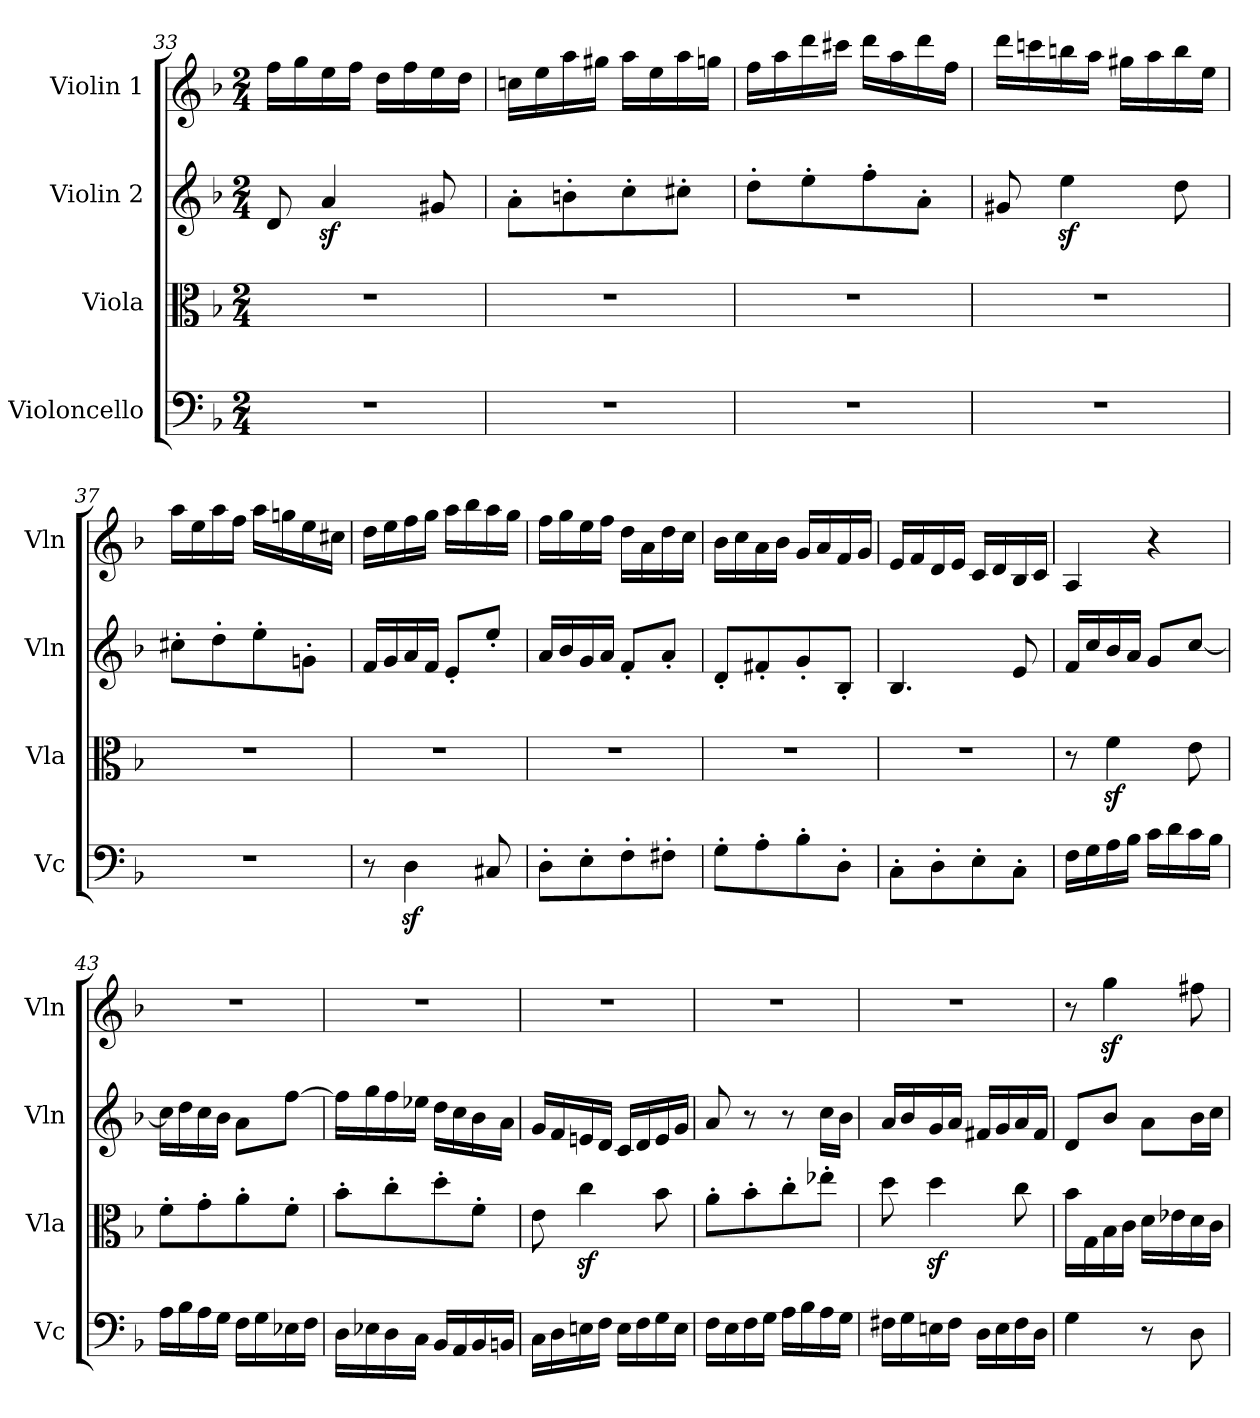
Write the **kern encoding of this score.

**kern	**kern	**kern	**kern
*part4	*part3	*part2	*part1
*staff4	*staff3	*staff2	*staff1
*I"Violoncello	*I"Viola	*I"Violin 2	*I"Violin 1
*I'Vc	*I'Vla	*I'Vln	*I'Vln
!!LO:LB:g=z
*clefF4	*clefC3	*clefG2	*clefG2
*k[b-]	*k[b-]	*k[b-]	*k[b-]
*M2/4	*M2/4	*M2/4	*M2/4
=33	=33	=33	=33
2r	2r	8d/	16ff\LL
.	.	.	16gg\
.	.	4az</	16ee\
.	.	.	16ff\JJ
.	.	.	16dd\LL
.	.	.	16ff\
.	.	8g#X/	16ee\
.	.	.	16dd\JJ
=34	=34	=34	=34
2r	2r	8a'\L	16ccn\LL
.	.	.	16ee\
.	.	8bn'\	16aa\
.	.	.	16gg#X\JJ
.	.	8cc'\	16aa\LL
.	.	.	16ee\
.	.	8cc#X'\J	16aa\
.	.	.	16ggn\JJ
=35	=35	=35	=35
2r	2r	8dd'\L	16ff\LL
.	.	.	16aa\
.	.	8ee'\	16ddd\
.	.	.	16ccc#X\JJ
.	.	8ff'\	16ddd\LL
.	.	.	16aa\
.	.	8a'\J	16ddd\
.	.	.	16ff\JJ
=36	=36	=36	=36
2r	2r	8g#X/	16ddd\LL
.	.	.	16cccn\
.	.	4eez<\	16bbn\
.	.	.	16aa\JJ
.	.	.	16gg#X\LL
.	.	.	16aa\
.	.	8dd\	16bb\
.	.	.	16ee\JJ
!!LO:PB:g=z
=37	=37	=37	=37
2r	2r	8cc#X'\L	16aa\LL
.	.	.	16ee\
.	.	8dd'\	16aa\
.	.	.	16ff\JJ
.	.	8ee'\	16aa\LL
.	.	.	16ggn\
.	.	8gn'\J	16ee\
.	.	.	16cc#X\JJ
!!LO:LB:g=z
=38	=38	=38	=38
8r	2r	16f/LL	16dd\LL
.	.	16g/	16ee\
4Dz<\	.	16a/	16ff\
.	.	16f/JJ	16gg\JJ
.	.	8e'/L	16aa\LL
.	.	.	16bb-\
8C#X/	.	8ee'/J	16aa\
.	.	.	16gg\JJ
=39	=39	=39	=39
8D'\L	2r	16a/LL	16ff\LL
.	.	16b-/	16gg\
8E'\	.	16g/	16ee\
.	.	16a/JJ	16ff\JJ
8F'\	.	8f'/L	16dd\LL
.	.	.	16a\
8F#X'\J	.	8a'/J	16dd\
.	.	.	16cc\JJ
=40	=40	=40	=40
8G'\L	2r	8d'/L	16b-\LL
.	.	.	16cc\
8A'\	.	8f#X'/	16a\
.	.	.	16b-\JJ
8B-'\	.	8g'/	16g/LL
.	.	.	16a/
8D'\J	.	8B-'/J	16f/
.	.	.	16g/JJ
=41	=41	=41	=41
8C'\L	2r	4.B-/	16e/LL
.	.	.	16f/
8D'\	.	.	16d/
.	.	.	16e/JJ
8E'\	.	.	16c/LL
.	.	.	16d/
8C'\J	.	8e/	16B-/
.	.	.	16c/JJ
!!LO:LB:g=z
=42	=42	=42	=42
16F\LL	8r	16f/LL	4A/
16G\	.	16cc/	.
16A\	4fz<\	16b-/	.
16B-\JJ	.	16a/JJ	.
16c\LL	.	8g/L	4r
16d\	.	.	.
16c\	8e\	[8cc/J	.
16B-\JJ	.	.	.
=43	=43	=43	=43
16A\LL	8f'\L	16cc\LL]	2r
16B-\	.	16dd\	.
16A\	8g'\	16cc\	.
16G\JJ	.	16b-\JJ	.
16F\LL	8a'\	8a\L	.
16G\	.	.	.
16E-X\	8f'\J	[8ff\J	.
16F\JJ	.	.	.
!!LO:LB:g=z
=44	=44	=44	=44
16D\LL	8b-'\L	16ff\LL]	2r
16E-X\	.	16gg\	.
16D\	8cc'\	16ff\	.
16C\JJ	.	16ee-X\JJ	.
16BB-/LL	8dd'\	16dd\LL	.
16AA/	.	16cc\	.
16BB-/	8f'\J	16b-\	.
16BBn/JJ	.	16a\JJ	.
=45	=45	=45	=45
16C\LL	8e\	16g/LL	2r
16D\	.	16f/	.
16En\	4ccz<\	16en/	.
16F\JJ	.	16d/JJ	.
16E\LL	.	16c/LL	.
16F\	.	16d/	.
16G\	8b-\	16e/	.
16E\JJ	.	16g/JJ	.
=46	=46	=46	=46
16F\LL	8a'\L	8a/	2r
16E\	.	.	.
16F\	8b-'\	8r	.
16G\JJ	.	.	.
16A\LL	8cc'\	8r	.
16B-\	.	.	.
16A\	8ee-X'\J	16cc\LL	.
16G\JJ	.	16b-\JJ	.
=47	=47	=47	=47
16F#X\LL	8dd\	16a/LL	2r
16G\	.	16b-/	.
16En\	4ddz<\	16g/	.
16F#\JJ	.	16a/JJ	.
16D\LL	.	16f#X/LL	.
16E\	.	16g/	.
16F#\	8cc\	16a/	.
16D\JJ	.	16f#/JJ	.
!!LO:LB:g=z
=48	=48	=48	=48
4G\	16b-\LL	8d/L	8r
.	16G\	.	.
.	16B-\	8b-/J	4ggz<\
.	16c\JJ	.	.
8r	16d\LL	8a\L	.
.	16e-X\	.	.
8D\	16d\	16b-\L	8ff#X\
.	16c\JJ	16cc\JJ	.
=	=	=	=
*-	*-	*-	*-
